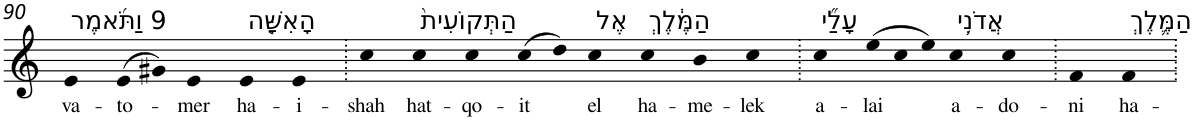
**kern	**text
*part1	*part1
*staff1	*staff1
*I"Piano	*
*I'Pno	*
!!LO:PB:g=z
*clefG2	*
*k[]	*
=90	=90
!LO:TX:a:t=9 וַתֹּ֜אמֶר	!
!	!LO:LY:b
4e	va-
!	!LO:LY:b
(>8e	-to-
8g#X)	.
!	!LO:LY:b
4e	-mer
!LO:TX:a:t=הָאִשָּׁ֤ה	!
!	!LO:LY:b
4e	ha-
!	!LO:LY:b
4e	-i-
=91.	=91.
!	!LO:LY:b
4cc	-shah
!LO:TX:a:t=הַתְּקוֹעִית֙	!
!	!LO:LY:b
4cc	hat-
!	!LO:LY:b
4cc	-qo-
!	!LO:LY:b
(>8cc	-it
8dd)	.
!LO:TX:a:t=אֶל	!
!	!LO:LY:b
4cc	el
!LO:TX:a:t=הַמֶּ֔לֶךְ	!
!	!LO:LY:b
4cc	ha-
!	!LO:LY:b
4b	-me-
!	!LO:LY:b
4cc	-lek
=92.	=92.
!LO:TX:a:t=עָלַ֞י	!
!	!LO:LY:b
4cc	a-
*Xtuplet	*
!	!LO:LY:b
(>12ee	-lai
12cc	.
12ee)	.
!LO:TX:a:t=אֲדֹנִ֥י	!
!	!LO:LY:b
4cc	a-
!	!LO:LY:b
4cc	-do-
=93.	=93.
!	!LO:LY:b
4f	-ni
!LO:TX:a:t=הַמֶּ֛לֶךְ	!
!	!LO:LY:b
4f	ha-
=.	=.
*-	*-
